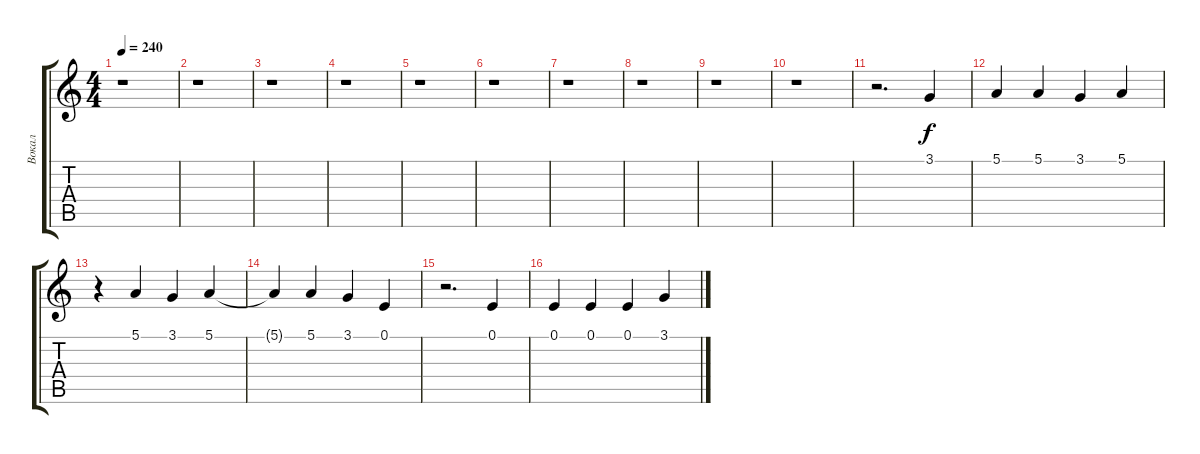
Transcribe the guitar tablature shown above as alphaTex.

\track ("Вокал" "Вокал") {instrument lead1square}
\staff {score tabs}
\tuning (E4 B3 G3 D3 A2 E2) {hide}
\ts (4 4)
\tempo 240
\clef g2
\ks c
r.1{dy f} |
r.1 |
r.1 |
r.1 |
r.1 |
r.1 |
r.1 |
r.1 |
r.1 |
r.1 |
r.2{d} 3.1.4 |
5.1.4 5.1.4 3.1.4 5.1.4 |
r.4 5.1.4 3.1.4 5.1.4 |
5.1{t}.4 5.1.4 3.1.4 0.1.4 |
r.2{d} 0.1.4 |
0.1.4 0.1.4 0.1.4 3.1.4
